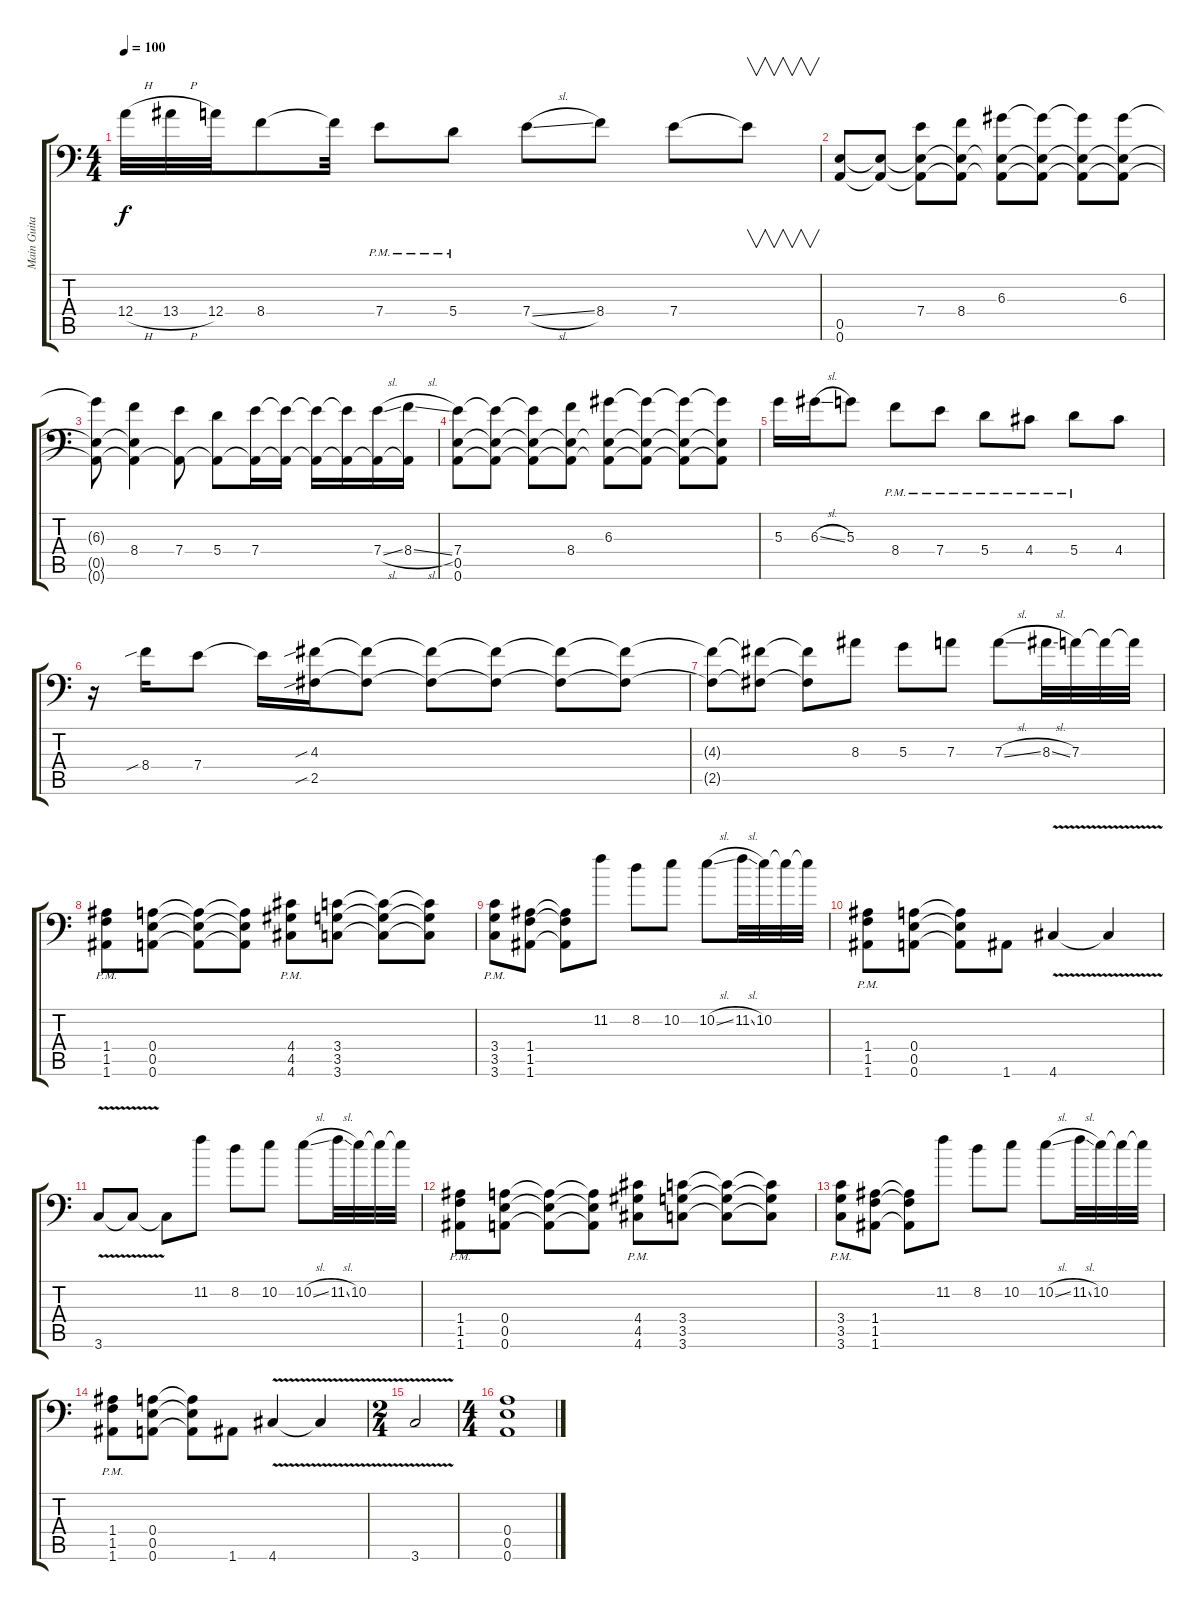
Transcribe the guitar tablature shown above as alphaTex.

\track ("Main Guitar #1 - Karl Sanders" "Main Guita") {instrument overdrivenguitar}
\staff {score tabs}
\tuning (B3 Gb3 D3 A2 E2 A1) {hide}
\ts (4 4)
\tempo 100
\clef f4
\ks c
12.4{h}.32{dy f instrument overdrivenguitar} 13.4{h}.32 12.4.32 8.4.8 8.4{t}.32 7.4{pm}.8 5.4{pm}.8 7.4{sl}.8 8.4.8 7.4.8 7.4{t}.8{v} |
(0.5 0.6).8 (0.5{t} 0.6{t}).8 (7.4 0.5{t} 0.6{t}).8 (8.4 0.5{t} 0.6{t}).8 (6.3 0.5{t} 0.6{t}).8 (6.3{t} 0.5{t} 0.6{t}).8 (6.3{t} 0.5{t} 0.6{t}).8 (6.3 0.5{t} 0.6{t}).8 |
(6.3{t} 0.5{t} 0.6{t}).8 (8.4 0.5{t} 0.6{t}).4 (7.4 0.6{t}).8 (5.4 0.6{t}).8 (7.4 0.6{t}).16 (7.4{t} 0.6{t}).16 (7.4{t} 0.6{t}).16 (7.4{t} 0.6{t}).16 (7.4{sl} 0.6{t}).16 (8.4{sl} 0.6{t}).16 |
(7.4 0.5 0.6).8 (7.4{t} 0.5{t} 0.6{t}).8 (7.4{t} 0.5{t} 0.6{t}).8 (8.4 0.5{t} 0.6{t}).8 (6.3 0.5{t} 0.6{t}).8 (6.3{t} 0.5{t} 0.6{t}).8 (6.3{t} 0.5{t} 0.6{t}).8 (6.3{t} 0.5{t} 0.6{t}).8 |
5.3.16 6.3{sl}.16 5.3.8 8.4{pm}.8 7.4{pm}.8 5.4{pm}.8 4.4{pm}.8 5.4{pm}.8 4.4.8 |
r.16 8.4{sib}.16 7.4.8 7.4{t}.16 (4.3{sib} 2.5{sib}).16 (4.3{t} 2.5{t}).8 (4.3{t} 2.5{t}).8 (4.3{t} 2.5{t}).8 (4.3{t} 2.5{t}).8 (4.3{t} 2.5{t}).8 |
(4.3{t} 2.5{t}).8 (4.3{t} 2.5{t}).8 (4.3{t} 2.5{t}).8 8.3.8 5.3.8 7.3.8 7.3{sl}.8 8.3{sl}.32 7.3.32 7.3{t}.32 7.3{t}.32 |
(1.4{pm} 1.5{pm} 1.6{pm}).8 (0.4 0.5 0.6).8 (0.4{t} 0.5{t} 0.6{t}).8 (0.4{t} 0.5{t} 0.6{t}).8 (4.4{pm} 4.5{pm} 4.6{pm}).8 (3.4 3.5 3.6).8 (3.4{t} 3.5{t} 3.6{t}).8 (3.4{t} 3.5{t} 3.6{t}).8 |
(3.4{pm} 3.5{pm} 3.6{pm}).8 (1.4 1.5 1.6).8 (1.4{t} 1.5{t} 1.6{t}).8 11.2.8 8.2.8 10.2.8 10.2{sl}.8 11.2{sl}.32 10.2.32 10.2{t}.32 10.2{t}.32 |
(1.4{pm} 1.5{pm} 1.6{pm}).8 (0.4 0.5 0.6).8 (0.4{t} 0.5{t} 0.6{t}).8 1.6.8 4.6{v}.4 4.6{t}.4 |
3.6{v}.8 3.6{t}.8 3.6{t}.8 11.2.8 8.2.8 10.2.8 10.2{sl}.8 11.2{sl}.32 10.2.32 10.2{t}.32 10.2{t}.32 |
(1.4{pm} 1.5{pm} 1.6{pm}).8 (0.4 0.5 0.6).8 (0.4{t} 0.5{t} 0.6{t}).8 (0.4{t} 0.5{t} 0.6{t}).8 (4.4{pm} 4.5{pm} 4.6{pm}).8 (3.4 3.5 3.6).8 (3.4{t} 3.5{t} 3.6{t}).8 (3.4{t} 3.5{t} 3.6{t}).8 |
(3.4{pm} 3.5{pm} 3.6{pm}).8 (1.4 1.5 1.6).8 (1.4{t} 1.5{t} 1.6{t}).8 11.2.8 8.2.8 10.2.8 10.2{sl}.8 11.2{sl}.32 10.2.32 10.2{t}.32 10.2{t}.32 |
(1.4{pm} 1.5{pm} 1.6{pm}).8 (0.4 0.5 0.6).8 (0.4{t} 0.5{t} 0.6{t}).8 1.6.8 4.6{v}.4 4.6{t}.4 |
\ts (2 4)
3.6{v}.2 |
\ts (4 4)
(0.4 0.5 0.6).1
